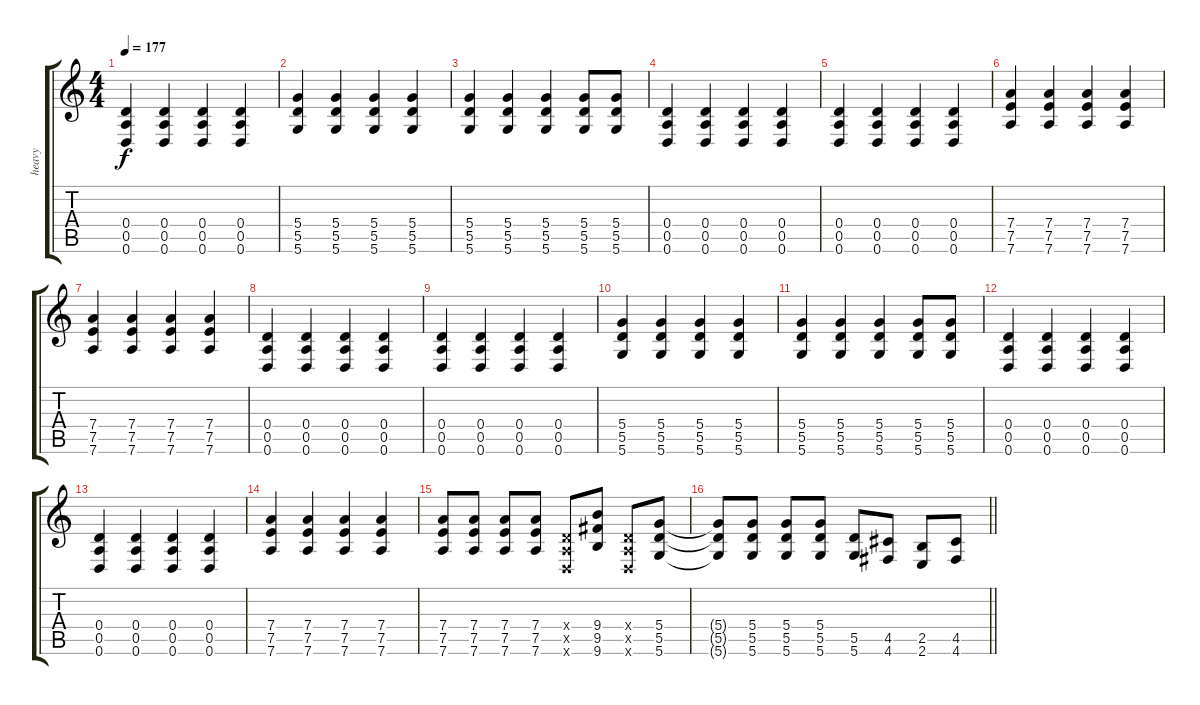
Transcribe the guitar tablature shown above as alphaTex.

\track ("heavy" "heavy") {instrument overdrivenguitar}
\staff {score tabs}
\tuning (E4 B3 G3 D3 A2 D2) {hide}
\ts (4 4)
\tempo 177
\clef g2
\ks c
(0.4 0.5 0.6).4{dy f} (0.4 0.5 0.6).4 (0.4 0.5 0.6).4 (0.4 0.5 0.6).4 |
(5.4 5.5 5.6).4 (5.4 5.5 5.6).4 (5.4 5.5 5.6).4 (5.4 5.5 5.6).4 |
(5.4 5.5 5.6).4 (5.4 5.5 5.6).4 (5.4 5.5 5.6).4 (5.4 5.5 5.6).8 (5.4 5.5 5.6).8 |
(0.4 0.5 0.6).4 (0.4 0.5 0.6).4 (0.4 0.5 0.6).4 (0.4 0.5 0.6).4 |
(0.4 0.5 0.6).4 (0.4 0.5 0.6).4 (0.4 0.5 0.6).4 (0.4 0.5 0.6).4 |
(7.4 7.5 7.6).4 (7.4 7.5 7.6).4 (7.4 7.5 7.6).4 (7.4 7.5 7.6).4 |
(7.4 7.5 7.6).4 (7.4 7.5 7.6).4 (7.4 7.5 7.6).4 (7.4 7.5 7.6).4 |
(0.4 0.5 0.6).4 (0.4 0.5 0.6).4 (0.4 0.5 0.6).4 (0.4 0.5 0.6).4 |
(0.4 0.5 0.6).4 (0.4 0.5 0.6).4 (0.4 0.5 0.6).4 (0.4 0.5 0.6).4 |
(5.4 5.5 5.6).4 (5.4 5.5 5.6).4 (5.4 5.5 5.6).4 (5.4 5.5 5.6).4 |
(5.4 5.5 5.6).4 (5.4 5.5 5.6).4 (5.4 5.5 5.6).4 (5.4 5.5 5.6).8 (5.4 5.5 5.6).8 |
(0.4 0.5 0.6).4 (0.4 0.5 0.6).4 (0.4 0.5 0.6).4 (0.4 0.5 0.6).4 |
(0.4 0.5 0.6).4 (0.4 0.5 0.6).4 (0.4 0.5 0.6).4 (0.4 0.5 0.6).4 |
(7.4 7.5 7.6).4 (7.4 7.5 7.6).4 (7.4 7.5 7.6).4 (7.4 7.5 7.6).4 |
(7.4 7.5 7.6).8 (7.4 7.5 7.6).8 (7.4 7.5 7.6).8 (7.4 7.5 7.6).8 (0.4{x} 0.5{x} 0.6{x}).8 (9.4 9.5 9.6).8 (0.4{x} 0.5{x} 0.6{x}).8 (5.4 5.5 5.6).8 |
\barLineRight lightlight
(5.4{t} 5.5{t} 5.6{t}).8 (5.4 5.5 5.6).8 (5.4 5.5 5.6).8 (5.4 5.5 5.6).8 (5.5 5.6).8 (4.5 4.6).8 (2.5 2.6).8 (4.5 4.6).8
